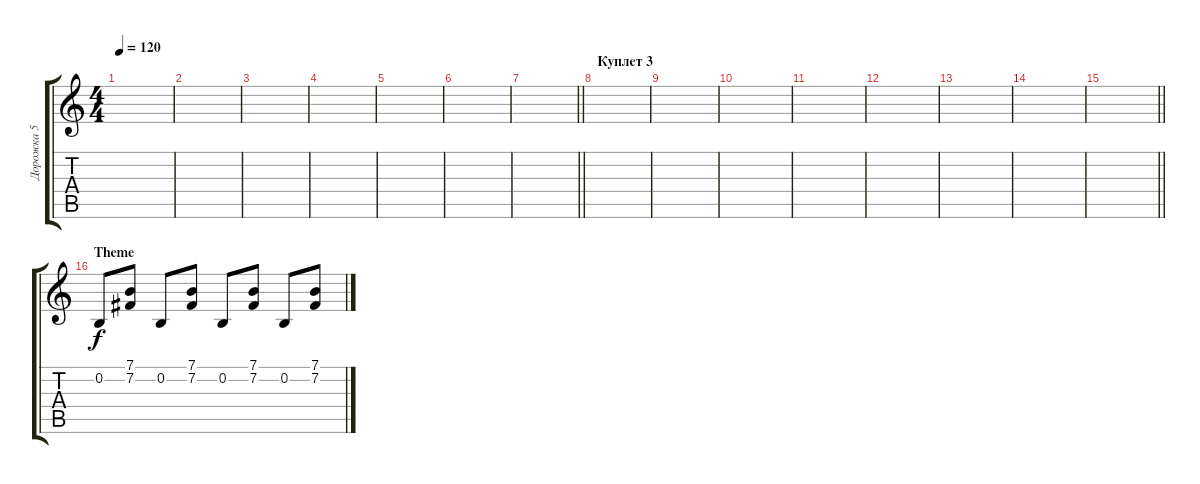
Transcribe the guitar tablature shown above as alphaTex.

\track ("Дорожка 5" "Дорожка 5") {instrument acousticgrandpiano}
\staff {score tabs}
\tuning (E4 B3 G3 D3 A2 E2) {hide}
\ts (4 4)
\tempo 120
\clef g2
\ks c
|
|
|
|
|
|
\barLineRight lightlight
|
\section ("" "Куплет 3")
|
|
|
|
|
|
|
\barLineRight lightlight
|
\section ("" "Theme")
0.2.8 (7.1 7.2).8 0.2.8 (7.1 7.2).8 0.2.8 (7.1 7.2).8 0.2.8 (7.1 7.2).8
